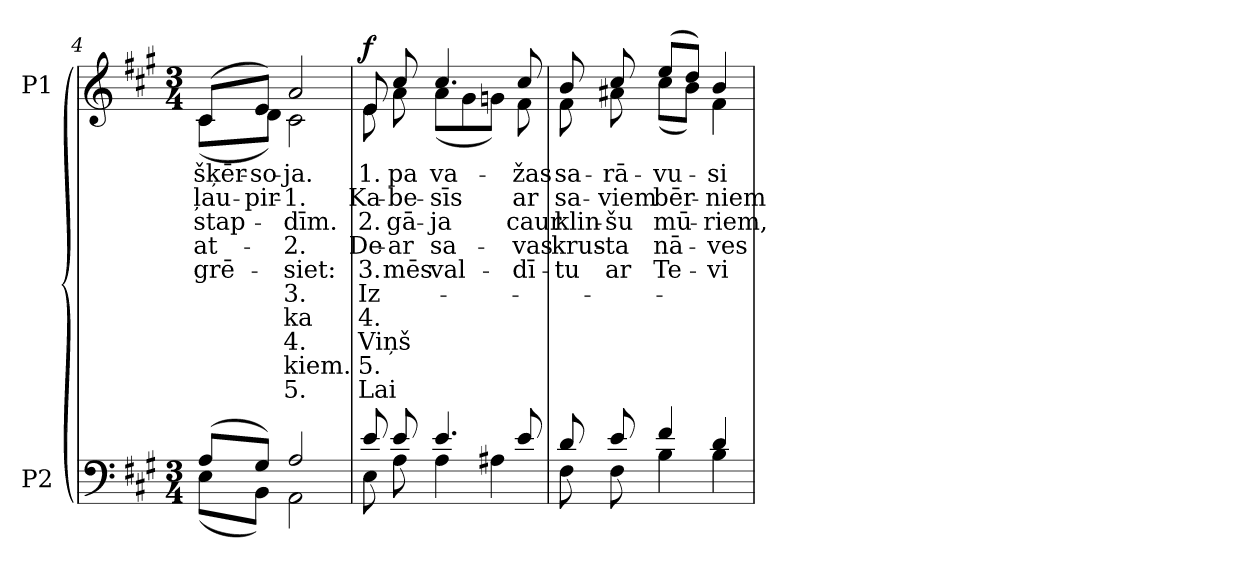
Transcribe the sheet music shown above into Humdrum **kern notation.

**kern	**kern	**text	**text	**text	**text	**text	**text	**text	**text	**text	**text	**dynam
*part2	*part1	*part1	*part1	*part1	*part1	*part1	*part1	*part1	*part1	*part1	*part1	*part1
*staff2	*staff1	*staff1	*staff1	*staff1	*staff1	*staff1	*staff1	*staff1	*staff1	*staff1	*staff1	*staff1
*I"P2	*I"P1	*	*	*	*	*	*	*	*	*	*	*
*clefF4	*clefG2	*	*	*	*	*	*	*	*	*	*	*
*k[f#c#g#]	*k[f#c#g#]	*	*	*	*	*	*	*	*	*	*	*
*A:	*A:	*	*	*	*	*	*	*	*	*	*	*
*M3/4	*M3/4	*	*	*	*	*	*	*	*	*	*	*
=4	=4	=4	=4	=4	=4	=4	=4	=4	=4	=4	=4	=4
*^	*	*	*	*	*	*	*	*	*	*	*	*
!	!	!	!LO:LY:b:color=#000000	!LO:LY:b:color=#000000	!LO:LY:b:color=#000000	!LO:LY:b:color=#000000	!LO:LY:b:color=#000000	!	!	!	!	!	!
*	*	*^	*	*	*	*	*	*	*	*	*	*	*
(8Ai/L	(8Ei\L	(8c#i/L	(8c#i\L	šķēr-	ļau-	-stap-	at-	grē-	.	.	.	.	.	.
!	!	!	!	!LO:LY:b:color=#000000	!LO:LY:b:color=#000000	!	!	!	!	!	!	!	!	!
8G#i/J)	8BBi\J)	8ei/J)	8di\J)	-so-	-pir-	.	.	.	.	.	.	.	.	.
!	!	!	!	!LO:LY:b:color=#000000	!LO:LY:b:color=#000000	!LO:LY:b:color=#000000	!LO:LY:b:color=#000000	!LO:LY:b:color=#000000	!LO:LY:b:color=#000000	!LO:LY:b:color=#000000	!LO:LY:b:color=#000000	!LO:LY:b:color=#000000	!LO:LY:b:color=#000000	!
2Ai/	2AAi\	2ai/	2c#i\	-ja.	1.	-dīm.	2.	-siet:	3.	-ka	4.	-kiem.	5.	.
!!LO:LB:g=z	!!
=5	=5	=5	=5	=5	=5	=5	=5	=5	=5	=5	=5	=5	=5	=5
!	!	!	!	!LO:LY:b:color=#000000	!LO:LY:b:color=#000000	!LO:LY:b:color=#000000	!LO:LY:b:color=#000000	!LO:LY:b:color=#000000	!LO:LY:b:color=#000000	!LO:LY:b:color=#000000	!LO:LY:b:color=#000000	!LO:LY:b:color=#000000	!LO:LY:b:color=#000000	!
8ei/	8Ei\	8ei/	8ei\	1.	Ka-	2.	De-	3.	Iz-	4.	Viņš	5.	Lai	f
!	!	!	!	!LO:LY:b:color=#000000	!LO:LY:b:color=#000000	!LO:LY:b:color=#000000	!LO:LY:b:color=#000000	!LO:LY:b:color=#000000	!	!	!	!	!	!
8ei/	8Ai\	8cc#i/	8ai\	-pa	-be-	-gā-	ar	mēs	.	.	.	.	.	.
!	!	!	!	!LO:LY:b:color=#000000	!LO:LY:b:color=#000000	!LO:LY:b:color=#000000	!LO:LY:b:color=#000000	!LO:LY:b:color=#000000	!	!	!	!	!	!
4.ei/	4Ai\	4.cc#i/	(8ai\L	va-	-sīs	-ja	sa-	val-	.	.	.	.	.	.
.	.	.	8g#i\	.	.	.	.	.	.	.	.	.	.	.
.	4A#Xi\	.	8gni\J)	.	.	.	.	.	.	.	.	.	.	.
!	!	!	!	!LO:LY:b:color=#000000	!LO:LY:b:color=#000000	!LO:LY:b:color=#000000	!LO:LY:b:color=#000000	!LO:LY:b:color=#000000	!	!	!	!	!	!
8ei/	.	8cc#i/	8f#i\	-žas	ar	caur	-vas	-dī-	.	.	.	.	.	.
=6	=6	=6	=6	=6	=6	=6	=6	=6	=6	=6	=6	=6	=6	=6
!	!	!	!	!LO:LY:b:color=#000000	!LO:LY:b:color=#000000	!LO:LY:b:color=#000000	!LO:LY:b:color=#000000	!LO:LY:b:color=#000000	!	!	!	!	!	!
8di/	8F#i\	8bi/	8f#i\	sa-	sa-	klin-	krus-	-tu	.	.	.	.	.	.
!	!	!	!	!LO:LY:b:color=#000000	!LO:LY:b:color=#000000	!LO:LY:b:color=#000000	!LO:LY:b:color=#000000	!LO:LY:b:color=#000000	!	!	!	!	!	!
8ei/	8F#i\	8cc#i/	8a#Xi\	-rā-	-viem	-šu	-ta	ar	.	.	.	.	.	.
!	!	!	!	!LO:LY:b:color=#000000	!LO:LY:b:color=#000000	!LO:LY:b:color=#000000	!LO:LY:b:color=#000000	!LO:LY:b:color=#000000	!	!	!	!	!	!
4f#i/	4Bi\	(8eei/L	(8cc#i\L	-vu-	bēr-	mū-	nā-	Te-	.	.	.	.	.	.
.	.	8ddi/J)	8bi\J)	.	.	.	.	.	.	.	.	.	.	.
!	!	!	!	!LO:LY:b:color=#000000	!LO:LY:b:color=#000000	!LO:LY:b:color=#000000	!LO:LY:b:color=#000000	!LO:LY:b:color=#000000	!	!	!	!	!	!
4di/	4Bi\	4bi/	4f#i\	-si	-niem	-riem,	-ves	-vi	.	.	.	.	.	.
*v	*v	*	*	*	*	*	*	*	*	*	*	*	*	*
*	*v	*v	*	*	*	*	*	*	*	*	*	*	*
=	=	=	=	=	=	=	=	=	=	=	=	=
*-	*-	*-	*-	*-	*-	*-	*-	*-	*-	*-	*-	*-
